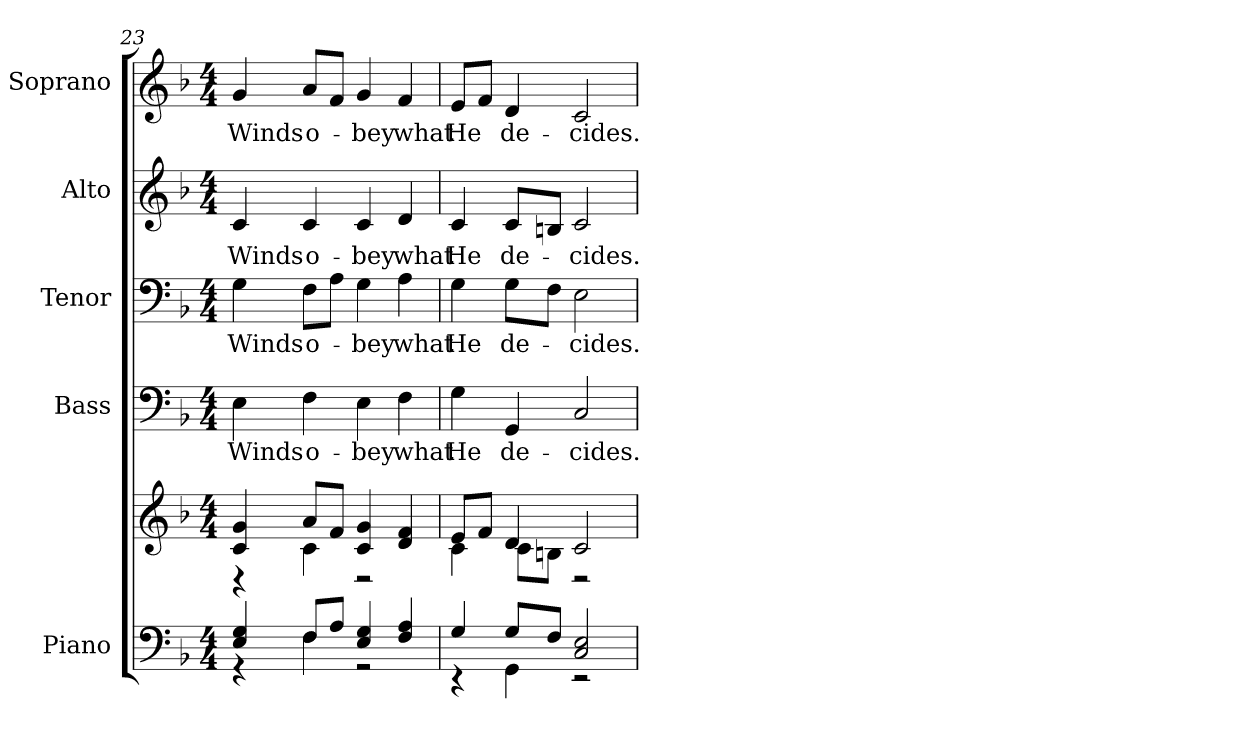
**kern	**kern	**kern	**text	**kern	**text	**kern	**text	**kern	**text
*part5	*part5	*part4	*part4	*part3	*part3	*part2	*part2	*part1	*part1
*staff6	*staff5	*staff4	*staff4	*staff3	*staff3	*staff2	*staff2	*staff1	*staff1
*I"Piano	*	*I"Bass	*	*I"Tenor	*	*I"Alto	*	*I"Soprano	*
*I'Pno.	*	*I'B.	*	*I'T.	*	*I'A.	*	*I'S.	*
*clefF4	*clefG2	*clefF4	*	*clefF4	*	*clefG2	*	*clefG2	*
*k[b-]	*k[b-]	*k[b-]	*	*k[b-]	*	*k[b-]	*	*k[b-]	*
*F:	*F:	*F:	*	*F:	*	*F:	*	*F:	*
*M4/4	*M4/4	*M4/4	*	*M4/4	*	*M4/4	*	*M4/4	*
=23	=23	=23	=23	=23	=23	=23	=23	=23	=23
*^	*^	*	*	*	*	*	*	*	*
!	!	!	!	!	!LO:LY:b:color=#000000	!	!	!	!	!	!
!	!	!	!	!	!	!	!LO:LY:b:color=#000000	!	!	!	!
!	!	!	!	!	!	!	!	!	!LO:LY:b:color=#000000	!	!
!	!	!	!	!	!	!	!	!	!	!	!LO:LY:b:color=#000000
4Ei/ 4Gi	4r	4ci/ 4gi	4r	4Ei\	Winds	4Gi\	Winds	4ci/	Winds	4gi/	Winds
!	!	!	!	!	!LO:LY:b:color=#000000	!	!	!	!	!	!
!	!	!	!	!	!	!	!LO:LY:b:color=#000000	!	!	!	!
!	!	!	!	!	!	!	!	!	!LO:LY:b:color=#000000	!	!
!	!	!	!	!	!	!	!	!	!	!	!LO:LY:b:color=#000000
8Fi/L	4Fi\	8ai/L	4ci\	4Fi\	o-	8Fi\L	o-	4ci/	o-	8ai/L	o-
8Ai/J	.	8fi/J	.	.	.	8Ai\J	.	.	.	8fi/J	.
!	!	!	!	!	!LO:LY:b:color=#000000	!	!	!	!	!	!
!	!	!	!	!	!	!	!LO:LY:b:color=#000000	!	!	!	!
!	!	!	!	!	!	!	!	!	!LO:LY:b:color=#000000	!	!
!	!	!	!	!	!	!	!	!	!	!	!LO:LY:b:color=#000000
4Ei/ 4Gi	2r	4ci/ 4gi	2r	4Ei\	-bey	4Gi\	-bey	4ci/	-bey	4gi/	-bey
!	!	!	!	!	!LO:LY:b:color=#000000	!	!	!	!	!	!
!	!	!	!	!	!	!	!LO:LY:b:color=#000000	!	!	!	!
!	!	!	!	!	!	!	!	!	!LO:LY:b:color=#000000	!	!
!	!	!	!	!	!	!	!	!	!	!	!LO:LY:b:color=#000000
4Fi/ 4Ai	.	4di/ 4fi	.	4Fi\	what	4Ai\	what	4di/	what	4fi/	what
=24	=24	=24	=24	=24	=24	=24	=24	=24	=24	=24	=24
!	!	!	!	!	!LO:LY:b:color=#000000	!	!	!	!	!	!
!	!	!	!	!	!	!	!LO:LY:b:color=#000000	!	!	!	!
!	!	!	!	!	!	!	!	!	!LO:LY:b:color=#000000	!	!
!	!	!	!	!	!	!	!	!	!	!	!LO:LY:b:color=#000000
4Gi/	4r	8ei/L	4ci\	4Gi\	He	4Gi\	He	4ci/	He	8ei/L	He
.	.	8fi/J	.	.	.	.	.	.	.	8fi/J	.
!	!	!	!	!	!LO:LY:b:color=#000000	!	!	!	!	!	!
!	!	!	!	!	!	!	!LO:LY:b:color=#000000	!	!	!	!
!	!	!	!	!	!	!	!	!	!LO:LY:b:color=#000000	!	!
!	!	!	!	!	!	!	!	!	!	!	!LO:LY:b:color=#000000
8Gi/L	4GGi\	4di/	8ci\L	4GGi/	de-	8Gi\L	de-	8ci/L	de-	4di/	de-
8Fi/J	.	.	8Bni\J	.	.	8Fi\J	.	8Bni/J	.	.	.
!	!	!	!	!	!LO:LY:b:color=#000000	!	!	!	!	!	!
!	!	!	!	!	!	!	!LO:LY:b:color=#000000	!	!	!	!
!	!	!	!	!	!	!	!	!	!LO:LY:b:color=#000000	!	!
!	!	!	!	!	!	!	!	!	!	!	!LO:LY:b:color=#000000
2Ci/ 2Ei	2r	2ci/	2r	2Ci/	-cides.	2Ei\	-cides.	2ci/	-cides.	2ci/	-cides.
*v	*v	*	*	*	*	*	*	*	*	*	*
*	*v	*v	*	*	*	*	*	*	*	*
=	=	=	=	=	=	=	=	=	=
*-	*-	*-	*-	*-	*-	*-	*-	*-	*-
